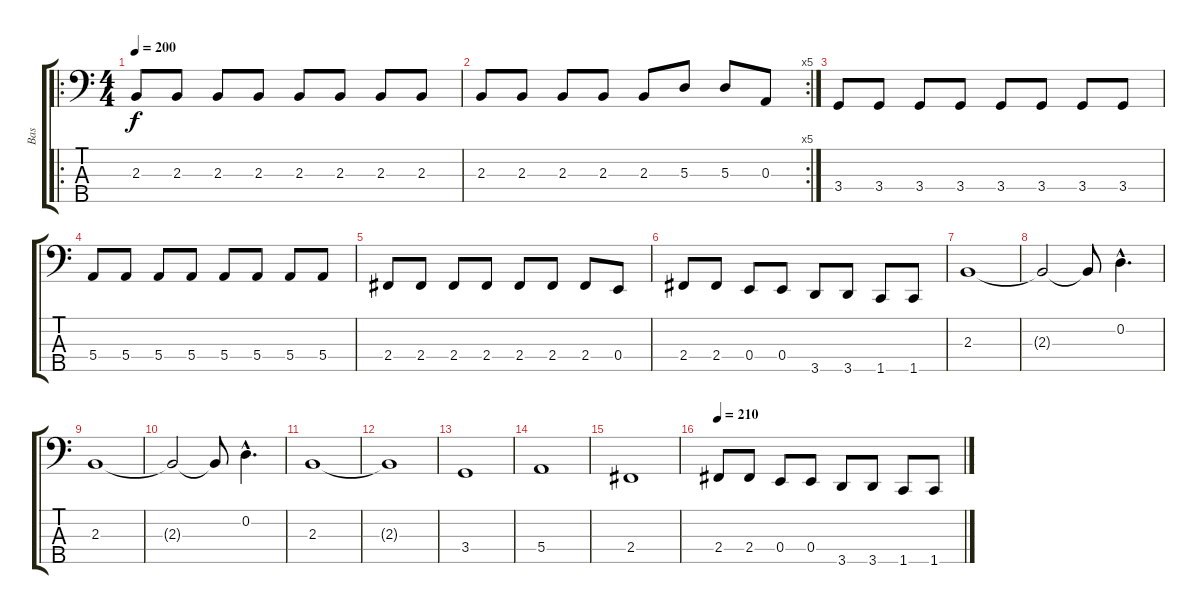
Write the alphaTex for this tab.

\track ("Bas" "Bas") {instrument electricbasspick}
\staff {score tabs}
\tuning (G2 D2 A1 E1 B0) {hide}
\ro
\ts (4 4)
\tempo 200
\clef f4
\ks c
2.3.8{dy f instrument electricbasspick} 2.3.8 2.3.8 2.3.8 2.3.8 2.3.8 2.3.8 2.3.8 |
\rc 5
2.3.8 2.3.8 2.3.8 2.3.8 2.3.8 5.3.8 5.3.8 0.3.8 |
3.4.8 3.4.8 3.4.8 3.4.8 3.4.8 3.4.8 3.4.8 3.4.8 |
5.4.8 5.4.8 5.4.8 5.4.8 5.4.8 5.4.8 5.4.8 5.4.8 |
2.4.8 2.4.8 2.4.8 2.4.8 2.4.8 2.4.8 2.4.8 0.4.8 |
2.4.8 2.4.8 0.4.8 0.4.8 3.5.8 3.5.8 1.5.8 1.5.8 |
2.3.1 |
2.3{t}.2 2.3{t}.8 0.2{hac}.4{d} |
2.3.1 |
2.3{t}.2 2.3{t}.8 0.2{hac}.4{d} |
2.3.1 |
2.3{t}.1 |
3.4.1 |
5.4.1 |
2.4.1 |
\tempo 210
2.4.8 2.4.8 0.4.8 0.4.8 3.5.8 3.5.8 1.5.8 1.5.8
